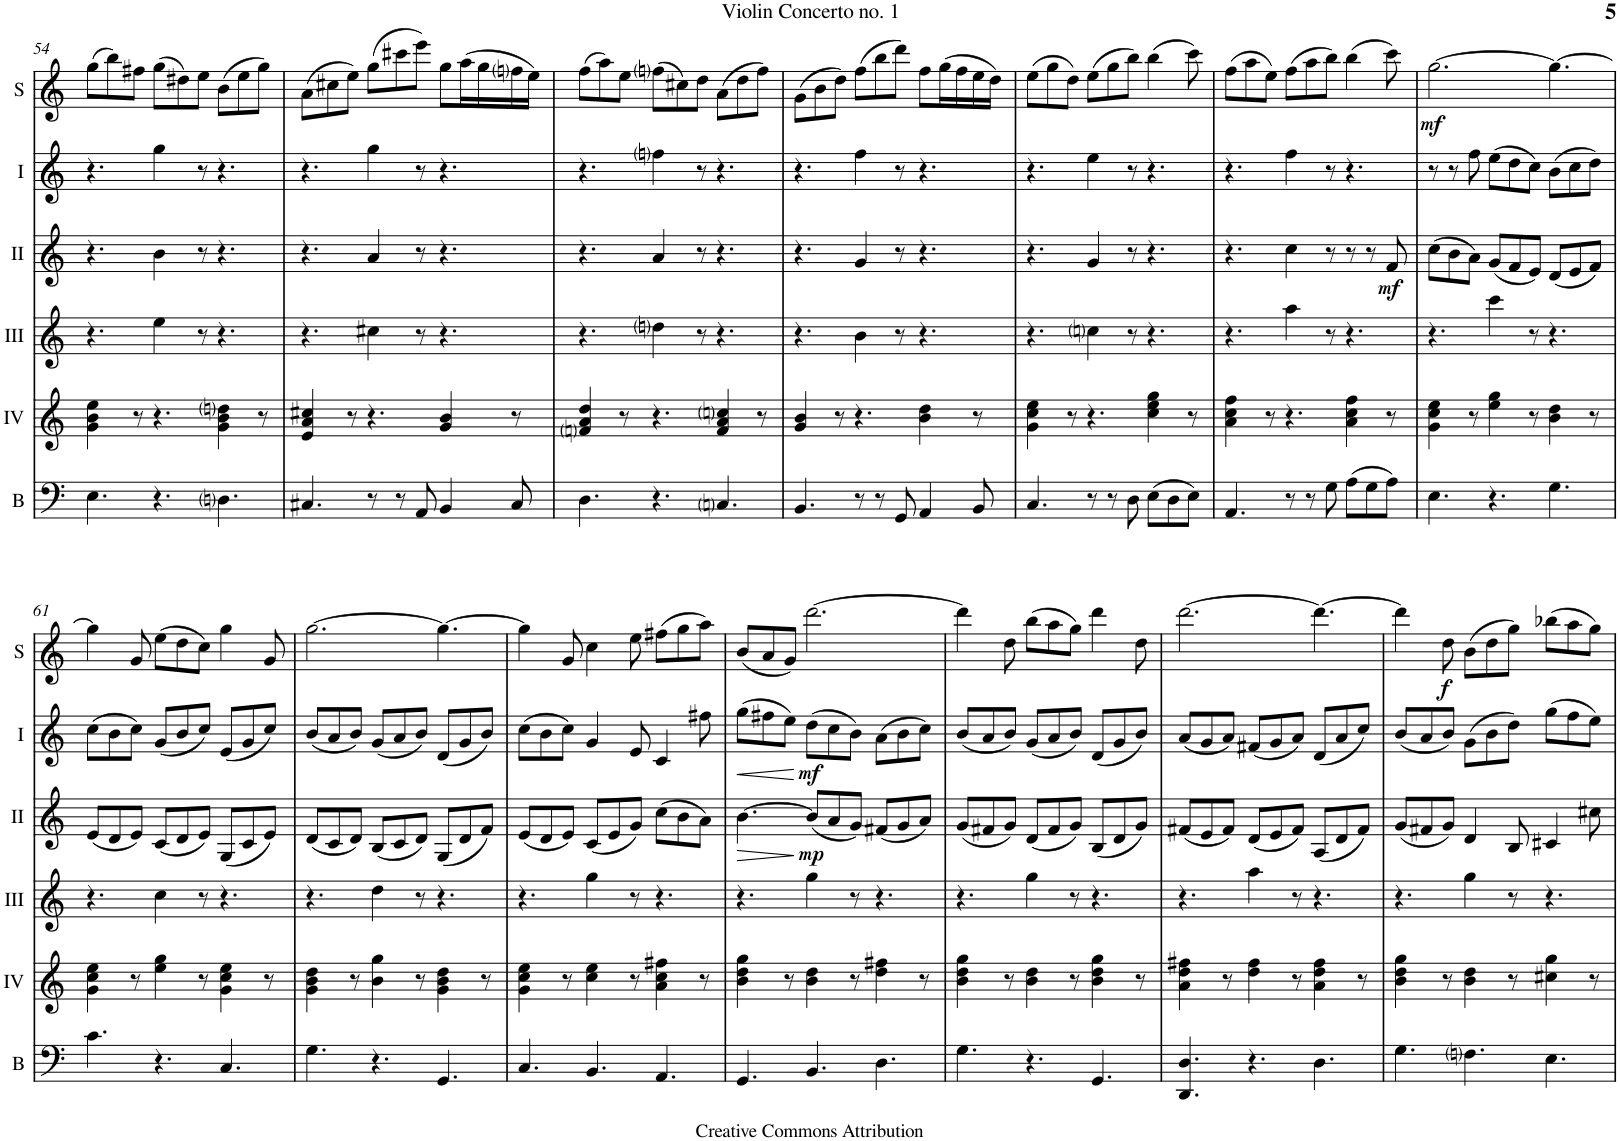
**kern	**kern	**kern	**kern	**dynam	**kern	**dynam	**kern	**dynam
*part6	*part5	*part4	*part3	*part3	*part2	*part2	*part1	*part1
*staff6	*staff5	*staff4	*staff3	*staff3	*staff2	*staff2	*staff1	*staff1
*I"Bass	*I"Acc. 4	*I"Acc. 3	*I"Acc. 2	*	*I"Acc. 1	*	*I"Solo	*
*I'B	*	*	*	*	*	*	*I'S	*
!!LO:PB:g=z
*clefF4	*clefG2	*clefG2	*clefG2	*	*clefG2	*	*clefG2	*
*Trd7c12	*Trd7c12	*Trd7c12	*	*	*	*	*	*
*k[]	*k[]	*k[]	*k[]	*	*k[]	*	*k[]	*
*M9/8	*M9/8	*M9/8	*M9/8	*	*M9/8	*	*M9/8	*
=54	=54	=54	=54	=54	=54	=54	=54	=54
4.E\	4g\ 4b\ 4ee\	4.r	4.r	.	4.r	.	(8gg\L	.
.	.	.	.	.	.	.	8bb\)	.
.	8r	.	.	.	.	.	8ff#X\J	.
4.r	4.r	4ee\	4b\	.	4gg\	.	(8gg\L	.
.	.	.	.	.	.	.	8dd#X\)	.
.	.	8r	8r	.	8r	.	8ee\J	.
4.Dni\	4g\ 4b\ 4ddni\	4.r	4.r	.	4.r	.	(8b\L	.
.	.	.	.	.	.	.	8ee\	.
.	8r	.	.	.	.	.	8gg\J)	.
=55	=55	=55	=55	=55	=55	=55	=55	=55
4.C#X/	4e/ 4a/ 4cc#X/	4.r	4.r	.	4.r	.	(8a\L	.
.	.	.	.	.	.	.	8cc#X\	.
.	8r	.	.	.	.	.	8ee\J)	.
8r	4.r	4cc#X\	4a/	.	4gg\	.	(8gg\L	.
8r	.	.	.	.	.	.	8ccc#X\	.
8AA/	.	8r	8r	.	8r	.	8eee\J)	.
4BB/	4g/ 4b/	4.r	4.r	.	4.r	.	8gg\L	.
.	.	.	.	.	.	.	(16aa\L	.
.	.	.	.	.	.	.	16gg\	.
8C#/	8r	.	.	.	.	.	16ffni\	.
.	.	.	.	.	.	.	16ee\JJ)	.
=56	=56	=56	=56	=56	=56	=56	=56	=56
4.D\	4fni/ 4a/ 4dd/	4.r	4.r	.	4.r	.	(8ff\L	.
.	.	.	.	.	.	.	8aa\)	.
.	8r	.	.	.	.	.	8ee\J	.
4.r	4.r	4ddni\	4a/	.	4ffni\	.	(8ffni\L	.
.	.	.	.	.	.	.	8cc#X\)	.
.	.	8r	8r	.	8r	.	8dd\J	.
4.Cni/	4f/ 4a/ 4ccni/	4.r	4.r	.	4.r	.	(8a\L	.
.	.	.	.	.	.	.	8dd\	.
.	8r	.	.	.	.	.	8ff\J)	.
=57	=57	=57	=57	=57	=57	=57	=57	=57
4.BB/	4g/ 4b/	4.r	4.r	.	4.r	.	(8g\L	.
.	.	.	.	.	.	.	8b\	.
.	8r	.	.	.	.	.	8dd\J)	.
8r	4.r	4b\	4g/	.	4ff\	.	(8ff\L	.
8r	.	.	.	.	.	.	8bb\	.
8GG/	.	8r	8r	.	8r	.	8ddd\J)	.
4AA/	4b\ 4dd\	4.r	4.r	.	4.r	.	8ff\L	.
.	.	.	.	.	.	.	(16gg\L	.
.	.	.	.	.	.	.	16ff\	.
8BB/	8r	.	.	.	.	.	16ee\	.
.	.	.	.	.	.	.	16dd\JJ)	.
=58	=58	=58	=58	=58	=58	=58	=58	=58
4.C/	4g\ 4cc\ 4ee\	4.r	4.r	.	4.r	.	(8ee\L	.
.	.	.	.	.	.	.	8gg\	.
.	8r	.	.	.	.	.	8dd\J)	.
8r	4.r	4ccni\	4g/	.	4ee\	.	(8ee\L	.
8r	.	.	.	.	.	.	8gg\	.
8D\	.	8r	8r	.	8r	.	8bb\J)	.
(8E\L	4cc\ 4ee\ 4gg\	4.r	4.r	.	4.r	.	(4bb\	.
8D\	.	.	.	.	.	.	.	.
8E\J)	8r	.	.	.	.	.	8ccc\)	.
=59	=59	=59	=59	=59	=59	=59	=59	=59
4.AA/	4a\ 4cc\ 4ff\	4.r	4.r	.	4.r	.	(8ff\L	.
.	.	.	.	.	.	.	8aa\	.
.	8r	.	.	.	.	.	8ee\J)	.
8r	4.r	4aa\	4cc\	.	4ff\	.	(8ff\L	.
8r	.	.	.	.	.	.	8aa\	.
8G\	.	8r	8r	.	8r	.	8bb\J)	.
(8A\L	4a\ 4cc\ 4ff\	4.r	8r	.	4.r	.	(4bb\	.
8G\	.	.	8r	.	.	.	.	.
!	!	!	!	!LO:DY:b	!	!	!	!
8A\J)	8r	.	8f/	mf	.	.	8ccc\)	.
=60	=60	=60	=60	=60	=60	=60	=60	=60
!	!	!	!	!	!	!	!	!LO:DY:b
4.E\	4g\ 4cc\ 4ee\	4.r	(8cc\L	.	8r	.	[2.gg\	mf
.	.	.	8b\	.	8r	.	.	.
.	8r	.	8a\J)	.	8ff\	.	.	.
4.r	4ee\ 4gg\	4ccc\	(8g/L	.	(8ee\L	.	.	.
.	.	.	8f/	.	8dd\	.	.	.
.	8r	8r	8e/J)	.	8cc\J)	.	.	.
4.G\	4b\ 4dd\	4.r	(8d/L	.	(8b\L	.	4.gg\_	.
.	.	.	8e/	.	8cc\	.	.	.
.	8r	.	8f/J)	.	8dd\J)	.	.	.
!!LO:LB:g=z
=61	=61	=61	=61	=61	=61	=61	=61	=61
4.c\	4g\ 4cc\ 4ee\	4.r	(8e/L	.	(8cc\L	.	4gg\]	.
.	.	.	8d/	.	8b\	.	.	.
.	8r	.	8e/J)	.	8cc\J)	.	8g/	.
4.r	4ee\ 4gg\	4cc\	(8c/L	.	(8g/L	.	(8ee\L	.
.	.	.	8d/	.	8b/	.	8dd\	.
.	8r	8r	8e/J)	.	8cc/J)	.	8cc\J)	.
4.C/	4g\ 4cc\ 4ee\	4.r	(8G/L	.	(8e/L	.	4gg\	.
.	.	.	8c/	.	8g/	.	.	.
.	8r	.	8e/J)	.	8cc/J)	.	8g/	.
=62	=62	=62	=62	=62	=62	=62	=62	=62
4.G\	4g\ 4b\ 4dd\	4.r	(8d/L	.	(8b/L	.	[2.gg\	.
.	.	.	8c/	.	8a/	.	.	.
.	8r	.	8d/J)	.	8b/J)	.	.	.
4.r	4b\ 4gg\	4dd\	(8B/L	.	(8g/L	.	.	.
.	.	.	8c/	.	8a/	.	.	.
.	8r	8r	8d/J)	.	8b/J)	.	.	.
4.GG/	4g\ 4b\ 4dd\	4.r	(8G/L	.	(8d/L	.	4.gg\_	.
.	.	.	8d/	.	8g/	.	.	.
.	8r	.	8f/J)	.	8b/J)	.	.	.
=63	=63	=63	=63	=63	=63	=63	=63	=63
4.C/	4g\ 4cc\ 4ee\	4.r	(8e/L	.	(8cc\L	.	4gg\]	.
.	.	.	8d/	.	8b\	.	.	.
.	8r	.	8e/J)	.	8cc\J)	.	8g/	.
4.BB/	4cc\ 4ee\	4gg\	(8c/L	.	4g/	.	4cc\	.
.	.	.	8e/	.	.	.	.	.
.	8r	8r	8g/J)	.	8e/	.	8ee\	.
4.AA/	4a\ 4cc\ 4ff#X\	4.r	(8cc\L	.	4c/	.	(8ff#X\L	.
.	.	.	8b\	.	.	.	8gg\	.
.	8r	.	8a\J)	.	8ff#X\	.	8aa\J)	.
=64	=64	=64	=64	=64	=64	=64	=64	=64
!	!	!	!	!LO:HP:b	!	!LO:HP:b	!	!
4.GG/	4b\ 4dd\ 4gg\	4.r	[4.b\	>	(8gg\L	<	(8b/L	.
.	.	.	.	.	8ff#X\	.	8a/	.
.	8r	.	.	.	8ee\J)	.	8g/J)	.
!	!	!	!	!LO:DY:n=1:b	!	!LO:DY:n=1:b	!	!
4.BB/	4b\ 4dd\	4gg\	(8b/L]	] mp	(8dd\L	[ mf	[2.ddd\	.
.	.	.	8a/	.	8cc\	.	.	.
.	8r	8r	8g/J)	.	8b\J)	.	.	.
4.D\	4dd\ 4ff#X\	4.r	(8f#X/L	.	(8a\L	.	.	.
.	.	.	8g/	.	8b\	.	.	.
.	8r	.	8a/J)	.	8cc\J)	.	.	.
=65	=65	=65	=65	=65	=65	=65	=65	=65
4.G\	4b\ 4dd\ 4gg\	4.r	(8g/L	.	(8b/L	.	4ddd\]	.
.	.	.	8f#X/	.	8a/	.	.	.
.	8r	.	8g/J)	.	8b/J)	.	8dd\	.
4.r	4b\ 4dd\	4gg\	(8d/L	.	(8g/L	.	(8bb\L	.
.	.	.	8f#/	.	8a/	.	8aa\	.
.	8r	8r	8g/J)	.	8b/J)	.	8gg\J)	.
4.GG/	4b\ 4dd\ 4gg\	4.r	(8B/L	.	(8d/L	.	4ddd\	.
.	.	.	8d/	.	8g/	.	.	.
.	8r	.	8g/J)	.	8b/J)	.	8dd\	.
=66	=66	=66	=66	=66	=66	=66	=66	=66
4.DD/ 4.D/	4a\ 4dd\ 4ff#X\	4.r	(8f#X/L	.	(8a/L	.	[2.ddd\	.
.	.	.	8e/	.	8g/	.	.	.
.	8r	.	8f#/J)	.	8a/J)	.	.	.
4.r	4dd\ 4ff#\	4aa\	(8d/L	.	(8f#X/L	.	.	.
.	.	.	8e/	.	8g/	.	.	.
.	8r	8r	8f#/J)	.	8a/J)	.	.	.
4.D\	4a\ 4dd\ 4ff#\	4.r	(8A/L	.	(8d/L	.	4.ddd\_	.
.	.	.	8d/	.	8a/	.	.	.
.	8r	.	8f#/J)	.	8cc/J)	.	.	.
=67	=67	=67	=67	=67	=67	=67	=67	=67
4.G\	4b\ 4dd\ 4gg\	4.r	(8g/L	.	(8b/L	.	4ddd\]	.
.	.	.	8f#X/	.	8a/	.	.	.
!	!	!	!	!	!	!	!	!LO:DY:b
.	8r	.	8g/J)	.	8b/J)	.	8dd\	f
4.Fni\	4b\ 4dd\	4gg\	4d/	.	(8g\L	.	(8b\L	.
.	.	.	.	.	8b\	.	8dd\	.
.	8r	8r	8B/	.	8dd\J)	.	8gg\J)	.
4.E\	4cc#X\ 4gg\	4.r	4c#X/	.	(8gg\L	.	(8bb-X\L	.
.	.	.	.	.	8ff\	.	8aa\	.
.	8r	.	8cc#X\	.	8ee\J)	.	8gg\J)	.
=	=	=	=	=	=	=	=	=
*-	*-	*-	*-	*-	*-	*-	*-	*-
